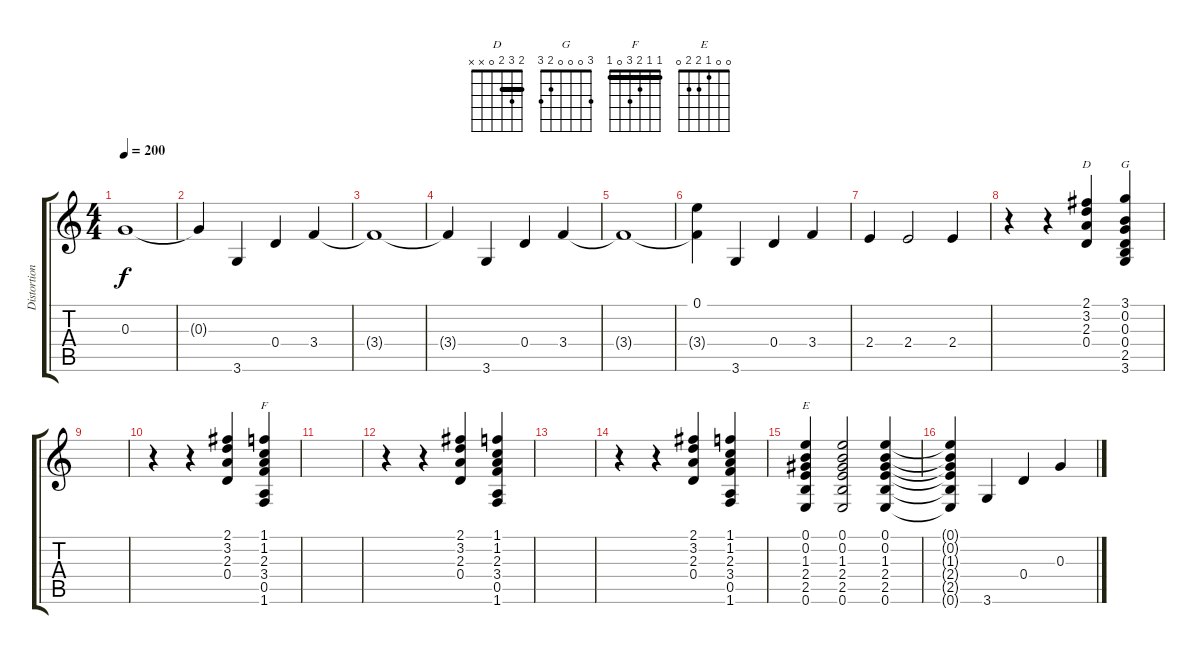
\track ("Distortion Guitar" "Distortion") {instrument distortionguitar}
\staff {score tabs}
\tuning (E4 B3 G3 D3 A2 E2) {hide}
\chord ("D" 2 3 2 0 x x) {barre 2}
\chord ("G" 3 0 0 0 2 3)
\chord ("F" 1 1 2 3 0 1) {barre 1}
\chord ("E" 0 0 1 2 2 0)
\ts (4 4)
\tempo 200
\clef g2
\ks c
0.3{t}.1{dy f} |
0.3{t}.4 3.6.4 0.4.4 3.4.4 |
3.4{t}.1 |
3.4{t}.4 3.6.4 0.4.4 3.4.4 |
3.4{t}.1 |
(0.1 3.4{t}).4 3.6.4 0.4.4 3.4.4 |
2.4.4 2.4.2 2.4.4 |
r.4 r.4 (2.1 3.2 2.3 0.4).4{ch "D"} (3.1 0.2 0.3 0.4 2.5 3.6).4{ch "G"} |
|
r.4 r.4 (2.1 3.2 2.3 0.4).4 (1.1 1.2 2.3 3.4 0.5 1.6).4{ch "F"} |
|
r.4 r.4 (2.1 3.2 2.3 0.4).4 (1.1 1.2 2.3 3.4 0.5 1.6).4 |
|
r.4 r.4 (2.1 3.2 2.3 0.4).4 (1.1 1.2 2.3 3.4 0.5 1.6).4 |
(0.1 0.2 1.3 2.4 2.5 0.6).4{ch "E"} (0.1 0.2 1.3 2.4 2.5 0.6).2 (0.1 0.2 1.3 2.4 2.5 0.6).4 |
(0.1{t} 0.2{t} 1.3{t} 2.4{t} 2.5{t} 0.6{t}).4 3.6.4 0.4.4 0.3.4
